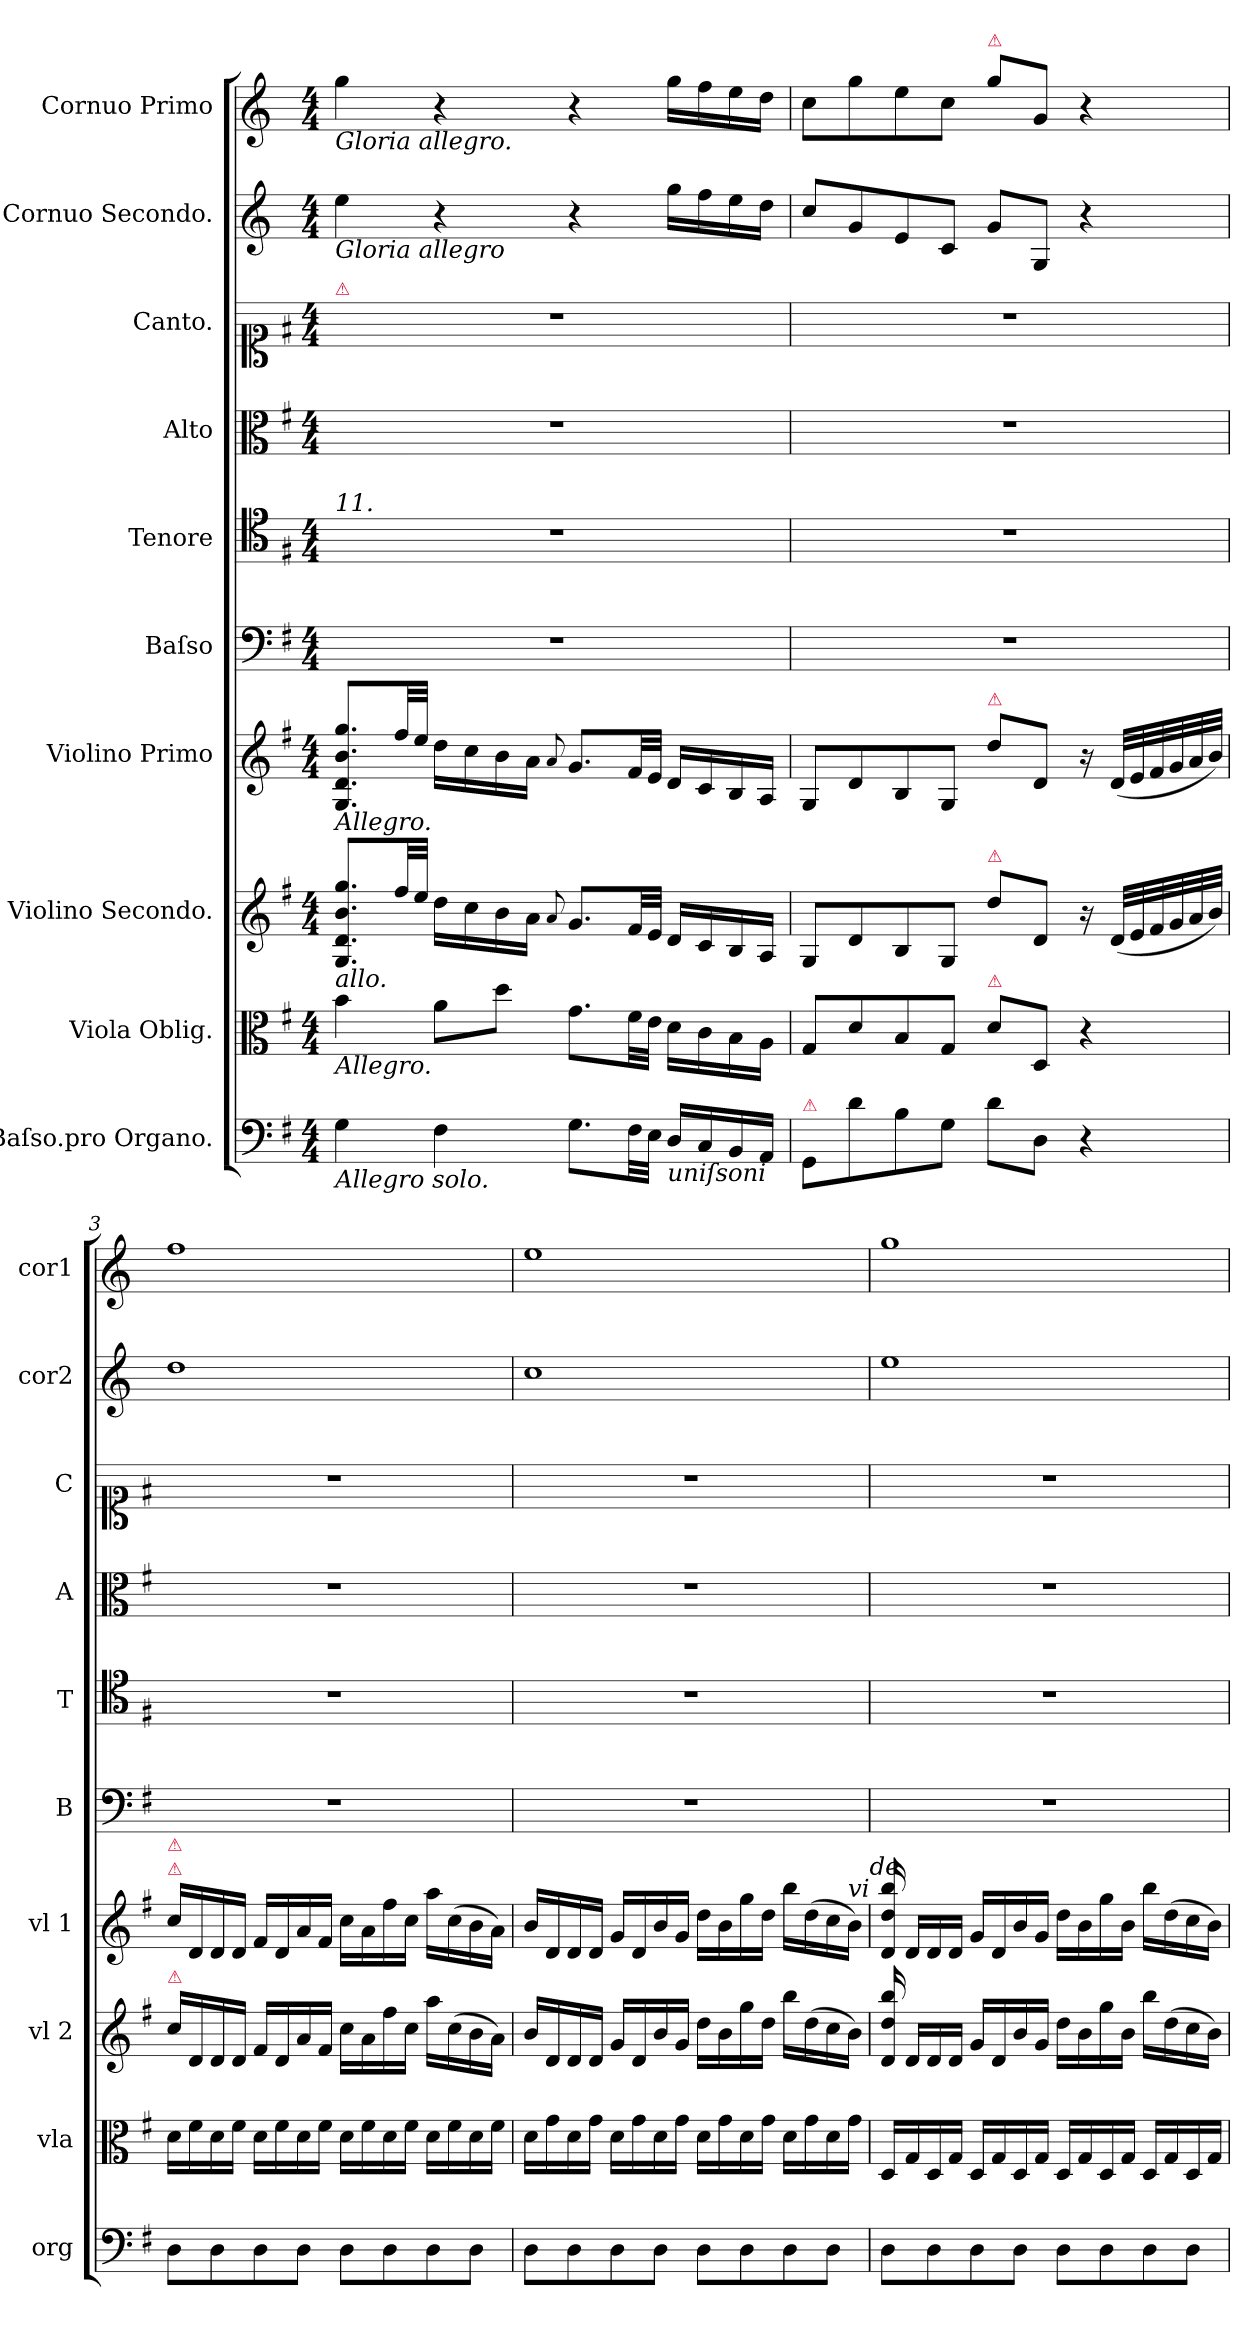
**kern	**kern	**kern	**kern	**kern	**kern	**kern	**kern	**kern	**kern
*part10	*part9	*part8	*part7	*part6	*part5	*part4	*part3	*part2	*part1
*staff10	*staff9	*staff8	*staff7	*staff6	*staff5	*staff4	*staff3	*staff2	*staff1
*I"Baſso.pro Organo.	*I"Viola Oblig.	*I"Violino Secondo.	*I"Violino Primo	*I"Baſso	*I"Tenore	*I"Alto	*I"Canto.	*I"Cornuo Secondo.	*I"Cornuo Primo
*I'org	*I'vla	*I'vl 2	*I'vl 1	*I'B	*I'T	*I'A	*I'C	*I'cor2	*I'cor1
*clefF4	*clefC3	*clefG2	*clefG2	*clefF4	*clefC4	*clefC3	*clefC1	*clefG2	*clefG2
*	*	*	*	*	*	*	*	*ITrd3c5	*ITrd3c5
*k[f#]	*k[f#]	*k[f#]	*k[f#]	*k[f#]	*k[f#]	*k[f#]	*k[f#]	*k[f#]	*k[f#]
*G:	*G:	*G:	*G:	*G:	*G:	*G:	*G:	*G:	*G:
*M4/4	*M4/4	*M4/4	*M4/4	*M4/4	*M4/4	*M4/4	*M4/4	*M4/4	*M4/4
=1	=1	=1	=1	=1	=1	=1	=1	=1	=1
!	!	!	!	!	!	!	!	!	!LO:TX:b:i:t=Gloria allegro.
!	!	!	!	!	!	!	!	!LO:TX:b:i:t=Gloria allegro	!
!	!	!	!	!	!	!	!LO:TX:a:color=crimson:t=⚠	!	!
!	!	!	!	!	!LO:TX:a:i:t=11.	!	!	!	!
!	!	!	!LO:TX:b:i:t=Allegro.	!	!	!	!	!	!
!	!	!LO:TX:b:i:t=allo.	!	!	!	!	!	!	!
!	!LO:TX:b:i:t=Allegro.	!	!	!	!	!	!	!	!
!LO:TX:b:i:t=Allegro solo.	!	!	!	!	!	!	!	!	!
4G\	4b\	8.G/ 8.d/ 8.b/ 8.gg/L	8.G/ 8.d/ 8.b/ 8.gg/L	1r	1r	1r	1r	4b\	4dd\
.	.	32ff#/LL	32ff#/LL	.	.	.	.	.	.
.	.	32ee/JJJ	32ee/JJJ	.	.	.	.	.	.
4F#\	8a\L	16dd\LL	16dd\LL	.	.	.	.	4r	4r
.	.	16cc\	16cc\	.	.	.	.	.	.
.	8dd\J	16b\	16b\	.	.	.	.	.	.
.	.	16a\JJ	16a\JJ	.	.	.	.	.	.
.	.	8qqa/	8qqa/	.	.	.	.	.	.
8.G\L	8.g\L	8.g/L	8.g/L	.	.	.	.	4r	4r
32F#\LL	32f#\LL	32f#/LL	32f#/LL	.	.	.	.	.	.
32E\JJJ	32e\JJJ	32e/JJJ	32e/JJJ	.	.	.	.	.	.
!LO:TX:b:i:t=uniſsoni	!	!	!	!	!	!	!	!	!
16D/LL	16d\LL	16d/LL	16d/LL	.	.	.	.	16dd\LL	16dd\LL
16C/	16c\	16c/	16c/	.	.	.	.	16cc\	16cc\
16BB/	16B\	16B/	16B/	.	.	.	.	16b\	16b\
16AA/JJ	16A\JJ	16A/JJ	16A/JJ	.	.	.	.	16a\JJ	16a\JJ
=2	=2	=2	=2	=2	=2	=2	=2	=2	=2
!LO:TX:a:color=crimson:t=⚠	!	!	!	!	!	!	!	!	!
8GG/L	8G/L	8G/L	8G/L	1r	1r	1r	1r	8g/L	8g\L
8d\	8d/	8d/	8d/	.	.	.	.	8d/	8dd\
8B\	8B/	8B/	8B/	.	.	.	.	8B/	8b\
8G\J	8G/J	8G/J	8G/J	.	.	.	.	8G/J	8g\J
!	!	!	!	!	!	!	!	!	!LO:TX:a:color=crimson:t=⚠
!	!	!	!LO:TX:a:color=crimson:t=⚠	!	!	!	!	!	!
!	!	!LO:TX:a:color=crimson:t=⚠	!	!	!	!	!	!	!
!	!LO:TX:a:color=crimson:t=⚠	!	!	!	!	!	!	!	!
8d\L	8d\L	8dd\L	8dd\L	.	.	.	.	8d/L	8dd\L
8D\J	8D/J	8d/J	8d/J	.	.	.	.	8D/J	8d/J
4r	4r	16r	16r	.	.	.	.	4r	4r
.	.	(32d/LLL	(32d/LLL	.	.	.	.	.	.
.	.	32e/	32e/	.	.	.	.	.	.
.	.	32f#/	32f#/	.	.	.	.	.	.
.	.	32g/	32g/	.	.	.	.	.	.
.	.	32a\	32a\	.	.	.	.	.	.
.	.	32b/JJJ)	32b/JJJ)	.	.	.	.	.	.
=3	=3	=3	=3	=3	=3	=3	=3	=3	=3
!	!	!	!LO:TX:a:color=crimson:t=⚠	!	!	!	!	!	!
!	!	!	!LO:TX:a:color=crimson:t=⚠	!	!	!	!	!	!
!	!	!LO:TX:a:color=crimson:t=⚠	!	!	!	!	!	!	!
8D\L	16d\LL	16cc\LL	16cc\LL	1r	1r	1r	1r	1a	1cc
.	16f#\	16d/	16d/	.	.	.	.	.	.
8D\	16d\	16d/	16d/	.	.	.	.	.	.
.	16f#\JJ	16d/JJ	16d/JJ	.	.	.	.	.	.
8D\	16d\LL	16f#/LL	16f#/LL	.	.	.	.	.	.
.	16f#\	16d/	16d/	.	.	.	.	.	.
8D\J	16d\	16a/	16a/	.	.	.	.	.	.
.	16f#\JJ	16f#/JJ	16f#/JJ	.	.	.	.	.	.
8D\L	16d\LL	16cc\LL	16cc\LL	.	.	.	.	.	.
.	16f#\	16a\	16a\	.	.	.	.	.	.
8D\	16d\	16ff#\	16ff#\	.	.	.	.	.	.
.	16f#\JJ	16cc\JJ	16cc\JJ	.	.	.	.	.	.
8D\	16d\LL	16aa\LL	16aa\LL	.	.	.	.	.	.
.	16f#\	(16cc\	(16cc\	.	.	.	.	.	.
8D\J	16d\	16b\	16b\	.	.	.	.	.	.
.	16f#\JJ	16a\JJ)	16a\JJ)	.	.	.	.	.	.
=4	=4	=4	=4	=4	=4	=4	=4	=4	=4
8D\L	16d\LL	16b/LL	16b/LL	1r	1r	1r	1r	1g	1b
.	16g\	16d/	16d/	.	.	.	.	.	.
8D\	16d\	16d/	16d/	.	.	.	.	.	.
.	16g\JJ	16d/JJ	16d/JJ	.	.	.	.	.	.
8D\	16d\LL	16g/LL	16g/LL	.	.	.	.	.	.
.	16g\	16d/	16d/	.	.	.	.	.	.
8D\J	16d\	16b/	16b/	.	.	.	.	.	.
.	16g\JJ	16g/JJ	16g/JJ	.	.	.	.	.	.
8D\L	16d\LL	16dd\LL	16dd\LL	.	.	.	.	.	.
.	16g\	16b\	16b\	.	.	.	.	.	.
8D\	16d\	16gg\	16gg\	.	.	.	.	.	.
.	16g\JJ	16dd\JJ	16dd\JJ	.	.	.	.	.	.
8D\	16d\LL	16bb\LL	16bb\LL	.	.	.	.	.	.
.	16g\	(16dd\	(16dd\	.	.	.	.	.	.
8D\J	16d\	16cc\	16cc\	.	.	.	.	.	.
!	!	!	!LO:TX:a:i:t=vi	!	!	!	!	!	!
.	16g\JJ	16b\JJ)	16b\JJ)	.	.	.	.	.	.
!	!	!	!LO:TX:a:i:t=de	!	!	!	!	!	!
=5	=5	=5	=5	=5	=5	=5	=5	=5	=5
8D\L	16D/LL	16d/ 16dd/ 16bb/	16d/ 16dd/ 16bb/	1r	1r	1r	1r	1b	1dd
.	16G/	16d/LL	16d/LL	.	.	.	.	.	.
8D\	16D/	16d/	16d/	.	.	.	.	.	.
.	16G/JJ	16d/JJ	16d/JJ	.	.	.	.	.	.
8D\	16D/LL	16g/LL	16g/LL	.	.	.	.	.	.
.	16G/	16d/	16d/	.	.	.	.	.	.
8D\J	16D/	16b/	16b/	.	.	.	.	.	.
.	16G/JJ	16g/JJ	16g/JJ	.	.	.	.	.	.
8D\L	16D/LL	16dd\LL	16dd\LL	.	.	.	.	.	.
.	16G/	16b\	16b\	.	.	.	.	.	.
8D\	16D/	16gg\	16gg\	.	.	.	.	.	.
.	16G/JJ	16b\JJ	16b\JJ	.	.	.	.	.	.
8D\	16D/LL	16bb\LL	16bb\LL	.	.	.	.	.	.
.	16G/	(16dd\	(16dd\	.	.	.	.	.	.
8D\J	16D/	16cc\	16cc\	.	.	.	.	.	.
.	16G/JJ	16b\JJ)	16b\JJ)	.	.	.	.	.	.
=	=	=	=	=	=	=	=	=	=
*-	*-	*-	*-	*-	*-	*-	*-	*-	*-
